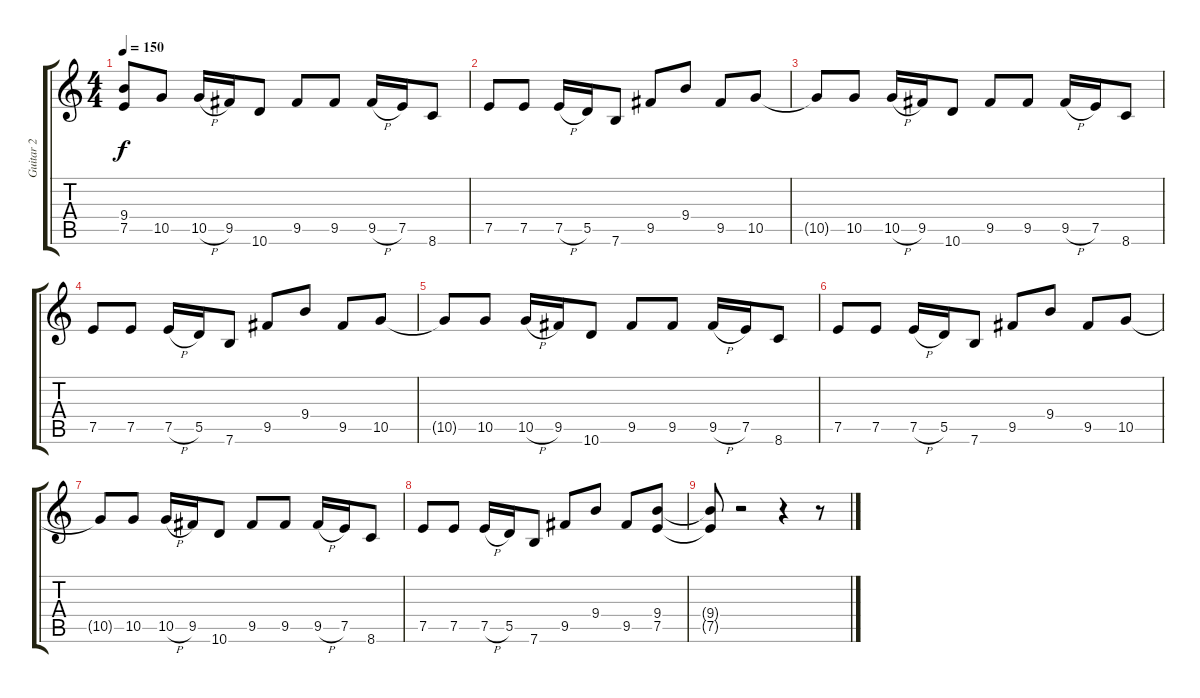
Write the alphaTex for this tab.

\track ("Guitar 2" "Guitar 2") {instrument distortionguitar}
\staff {score tabs}
\tuning (E4 B3 G3 D3 A2 E2) {hide}
\ts (4 4)
\tempo 150
\clef g2
\ks c
(9.4{t} 7.5{t}).8{dy f} 10.5.8 10.5{h}.16 9.5.16 10.6.8 9.5.8 9.5.8 9.5{h}.16 7.5.16 8.6.8 |
7.5.8 7.5.8 7.5{h}.16 5.5.16 7.6.8 9.5.8 9.4.8 9.5.8 10.5.8 |
10.5{t}.8 10.5.8 10.5{h}.16 9.5.16 10.6.8 9.5.8 9.5.8 9.5{h}.16 7.5.16 8.6.8 |
7.5.8 7.5.8 7.5{h}.16 5.5.16 7.6.8 9.5.8 9.4.8 9.5.8 10.5.8 |
10.5{t}.8 10.5.8 10.5{h}.16 9.5.16 10.6.8 9.5.8 9.5.8 9.5{h}.16 7.5.16 8.6.8 |
7.5.8 7.5.8 7.5{h}.16 5.5.16 7.6.8 9.5.8 9.4.8 9.5.8 10.5.8 |
10.5{t}.8 10.5.8 10.5{h}.16 9.5.16 10.6.8 9.5.8 9.5.8 9.5{h}.16 7.5.16 8.6.8 |
7.5.8 7.5.8 7.5{h}.16 5.5.16 7.6.8 9.5.8 9.4.8 9.5.8 (9.4 7.5).8 |
(9.4{t} 7.5{t}).8 r.2 r.4 r.8
